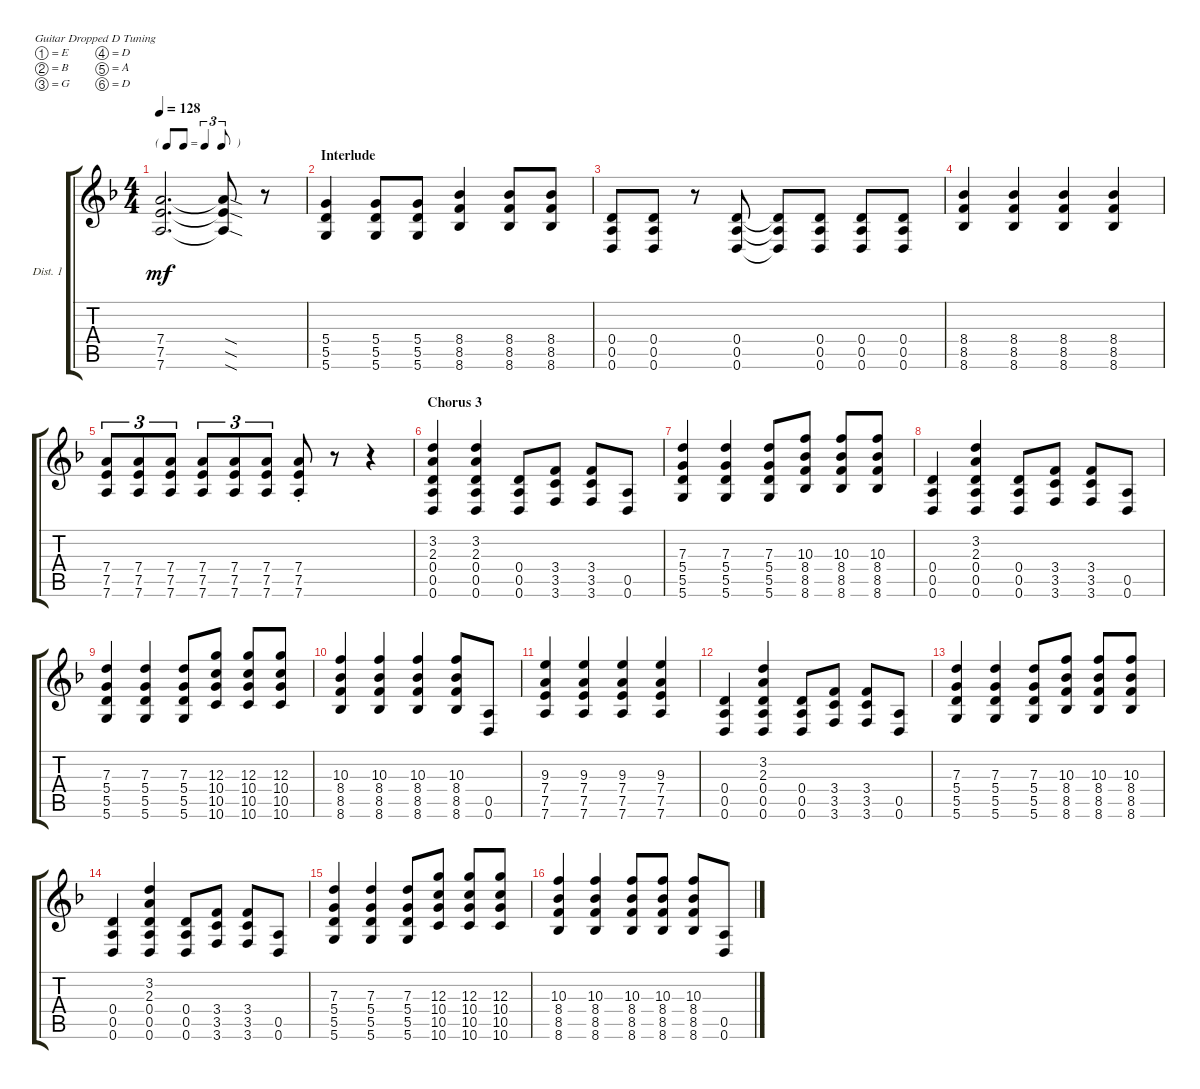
\defaultSystemsLayout 4
\bracketExtendMode groupsimilarinstruments
\firstSystemTrackNameOrientation horizontal
\otherSystemsTrackNameOrientation horizontal
\track ("Guitar 1 Distortion" "Dist. 1") {instrument distortionguitar}
\staff {score tabs}
\tuning (E4 B3 G3 D3 A2 D2)
\ts (4 4)
\tf triplet8th
\tempo 128
\clef g2
\ks f
(7.6 7.5 7.4).2{d dy mf} (7.4{sod t} 7.5{sod t} 7.6{sod t}).8 r.8 |
\section ("" "Interlude")
(5.6 5.5 5.4).4 (5.4 5.5 5.6).8 (5.6 5.5 5.4).8 (8.4 8.5 8.6).4 (8.6 8.5 8.4).8 (8.4 8.5 8.6).8 |
(0.6 0.5 0.4).8 (0.4 0.5 0.6).8 r.8 (0.6 0.5 0.4).8 (0.4{t} 0.5{t} 0.6{t}).8 (0.6 0.5 0.4).8 (0.4 0.5 0.6).8 (0.6 0.5 0.4).8 |
\scale
0.306799 (8.6 8.5 8.4).4 (8.6 8.5 8.4).4 (8.6 8.5 8.4).4 (8.6 8.5 8.4).4 |
\scale
0.376662 (7.4 7.5 7.6).8{tu (3 2)} (7.4 7.6 7.5).8{tu (3 2)} (7.4 7.5 7.6).8{tu (3 2)} (7.4 7.6 7.5).8{tu (3 2)} (7.4 7.5 7.6).8{tu (3 2)} (7.4 7.6 7.5).8{tu (3 2)} (7.4{st} 7.5{st} 7.6{st}).8 r.8 r.4 |
\section ("" "Chorus 3")
\scale
0.31651 (3.2 2.3 0.4 0.5 0.6).4 (0.6 0.5 0.4 2.3 3.2).4 (0.4 0.5 0.6).8 (3.6 3.5 3.4).8 (3.5 3.6 3.4).8 (0.5 0.6).8 |
\scale
0.351015 (5.6 5.5 5.4 7.3).4 (7.3 5.4 5.5 5.6).4 (5.6 5.5 5.4 7.3).8 (10.3 8.4 8.5 8.6).8 (10.3 8.4 8.6 8.5).8 (10.3 8.4 8.5 8.6).8 |
\scale
0.309414 (0.5 0.6 0.4).4 (0.4 0.5 0.6 2.3 3.2).4 (0.6 0.5 0.4).8 (3.4 3.5 3.6).8 (3.4 3.5 3.6).8 (0.6 0.5).8 |
\scale
0.339286 (5.6 5.5 5.4 7.3).4 (7.3 5.4 5.5 5.6).4 (5.6 5.5 5.4 7.3).8 (12.3 10.4 10.5 10.6).8 (12.3 10.4 10.6 10.5).8 (12.3 10.4 10.5 10.6).8 |
\scale
0.366719 (8.6 8.5 8.4 10.3).4 (10.3 8.5 8.4 8.6).4 (10.3 8.4 8.6 8.5).4 (10.3 8.5 8.4 8.6).8 (0.5 0.6).8 |
\scale
0.305707 (7.6 7.5 7.4 9.3).4 (7.4 7.5 7.6 9.3).4 (7.6 7.5 7.4 9.3).4 (7.4 7.5 7.6 9.3).4 |
\scale
0.327599 (0.6 0.5 0.4).4 (0.4 0.5 0.6 2.3 3.2).4 (0.6 0.5 0.4).8 (3.4 3.5 3.6).8 (3.6 3.5 3.4).8 (0.5 0.6).8 |
\scale
0.372418 (5.6 5.5 5.4 7.3).4 (5.4 5.5 5.6 7.3).4 (7.3 5.4 5.5 5.6).8 (8.6 8.5 8.4 10.3).8 (8.6 8.5 8.4 10.3).8 (8.6 8.5 8.4 10.3).8 |
\scale
0.293886 (0.6 0.5 0.4).4 (0.4 0.5 0.6 2.3 3.2).4 (0.4 0.5 0.6).8 (3.6 3.5 3.4).8 (3.4 3.6 3.5).8 (0.6 0.5).8 |
\scale
0.333762 (5.5 5.6 5.4 7.3).4 (7.3 5.4 5.5 5.6).4 (5.6 5.5 5.4 7.3).8 (12.3 10.4 10.5 10.6).8 (12.3 10.6 10.5 10.4).8 (12.3 10.4 10.5 10.6).8 |
\scale
0.374233 (8.4 8.5 8.6 10.3).4 (8.5 8.4 8.6 10.3).4 (10.3 8.4 8.5 8.6).8 (10.3 8.6 8.5 8.4).8 (10.3 8.4 8.5 8.6).8 (0.6 0.5).8
